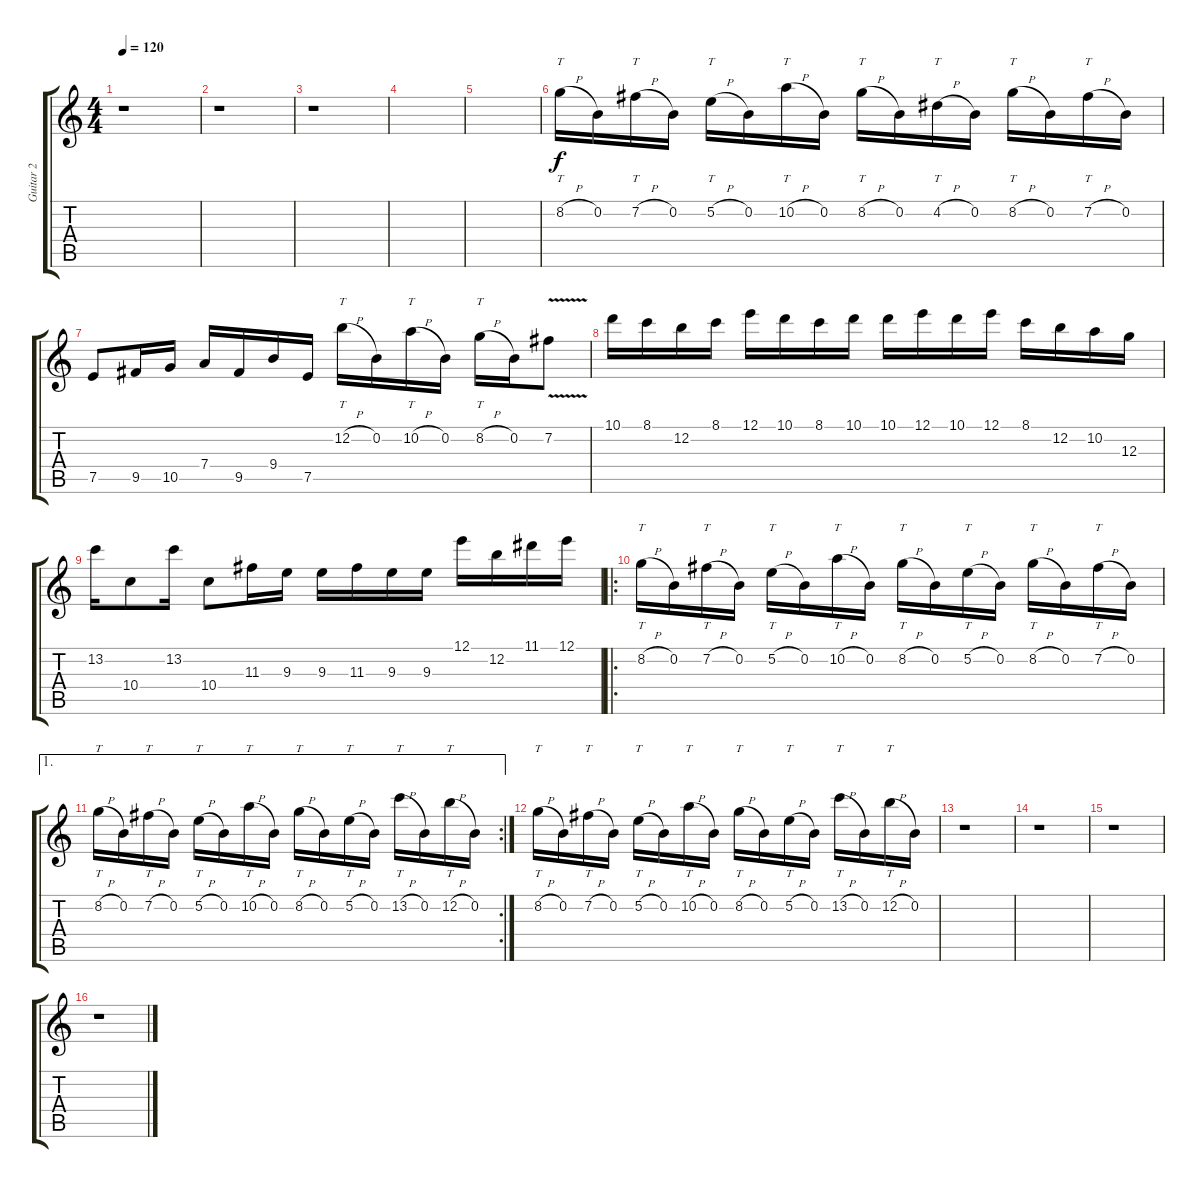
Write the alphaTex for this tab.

\track ("Guitar 2" "Guitar 2") {instrument overdrivenguitar}
\staff {score tabs}
\tuning (E4 B3 G3 D3 A2 E2) {hide}
\ts (4 4)
\tempo 120
\clef g2
\ks c
r.1{dy f instrument overdrivenguitar} |
r.1 |
r.1 |
|
|
8.2{h}.16{tt} 0.2.16 7.2{h}.16{tt} 0.2.16 5.2{h}.16{tt} 0.2.16 10.2{h}.16{tt} 0.2.16 8.2{h}.16{tt} 0.2.16 4.2{h}.16{tt} 0.2.16 8.2{h}.16{tt} 0.2.16 7.2{h}.16{tt} 0.2.16 |
7.5.8 9.5.16 10.5.16 7.4.16 9.5.16 9.4.16 7.5.16 12.2{h}.16{tt} 0.2.16 10.2{h}.16{tt} 0.2.16 8.2{h}.16{tt} 0.2.16 7.2{v}.8 |
10.1.16 8.1.16 12.2.16 8.1.16 12.1.16 10.1.16 8.1.16 10.1.16 10.1.16 12.1.16 10.1.16 12.1.16 8.1.16 12.2.16 10.2.16 12.3.16 |
13.2.16 10.4.8 13.2.16 10.4.8 11.3.16 9.3.16 9.3.16 11.3.16 9.3.16 9.3.16 12.1.16 12.2.16 11.1.16 12.1.16 |
\ro
8.2{h}.16{tt} 0.2.16 7.2{h}.16{tt} 0.2.16 5.2{h}.16{tt} 0.2.16 10.2{h}.16{tt} 0.2.16 8.2{h}.16{tt} 0.2.16 5.2{h}.16{tt} 0.2.16 8.2{h}.16{tt} 0.2.16 7.2{h}.16{tt} 0.2.16 |
\ae 1
\rc 2
8.2{h}.16{tt} 0.2.16 7.2{h}.16{tt} 0.2.16 5.2{h}.16{tt} 0.2.16 10.2{h}.16{tt} 0.2.16 8.2{h}.16{tt} 0.2.16 5.2{h}.16{tt} 0.2.16 13.2{h}.16{tt} 0.2.16 12.2{h}.16{tt} 0.2.16 |
8.2{h}.16{tt} 0.2.16 7.2{h}.16{tt} 0.2.16 5.2{h}.16{tt} 0.2.16 10.2{h}.16{tt} 0.2.16 8.2{h}.16{tt} 0.2.16 5.2{h}.16{tt} 0.2.16 13.2{h}.16{tt} 0.2.16 12.2{h}.16{tt} 0.2.16 |
r.1 |
r.1 |
r.1 |
r.1
